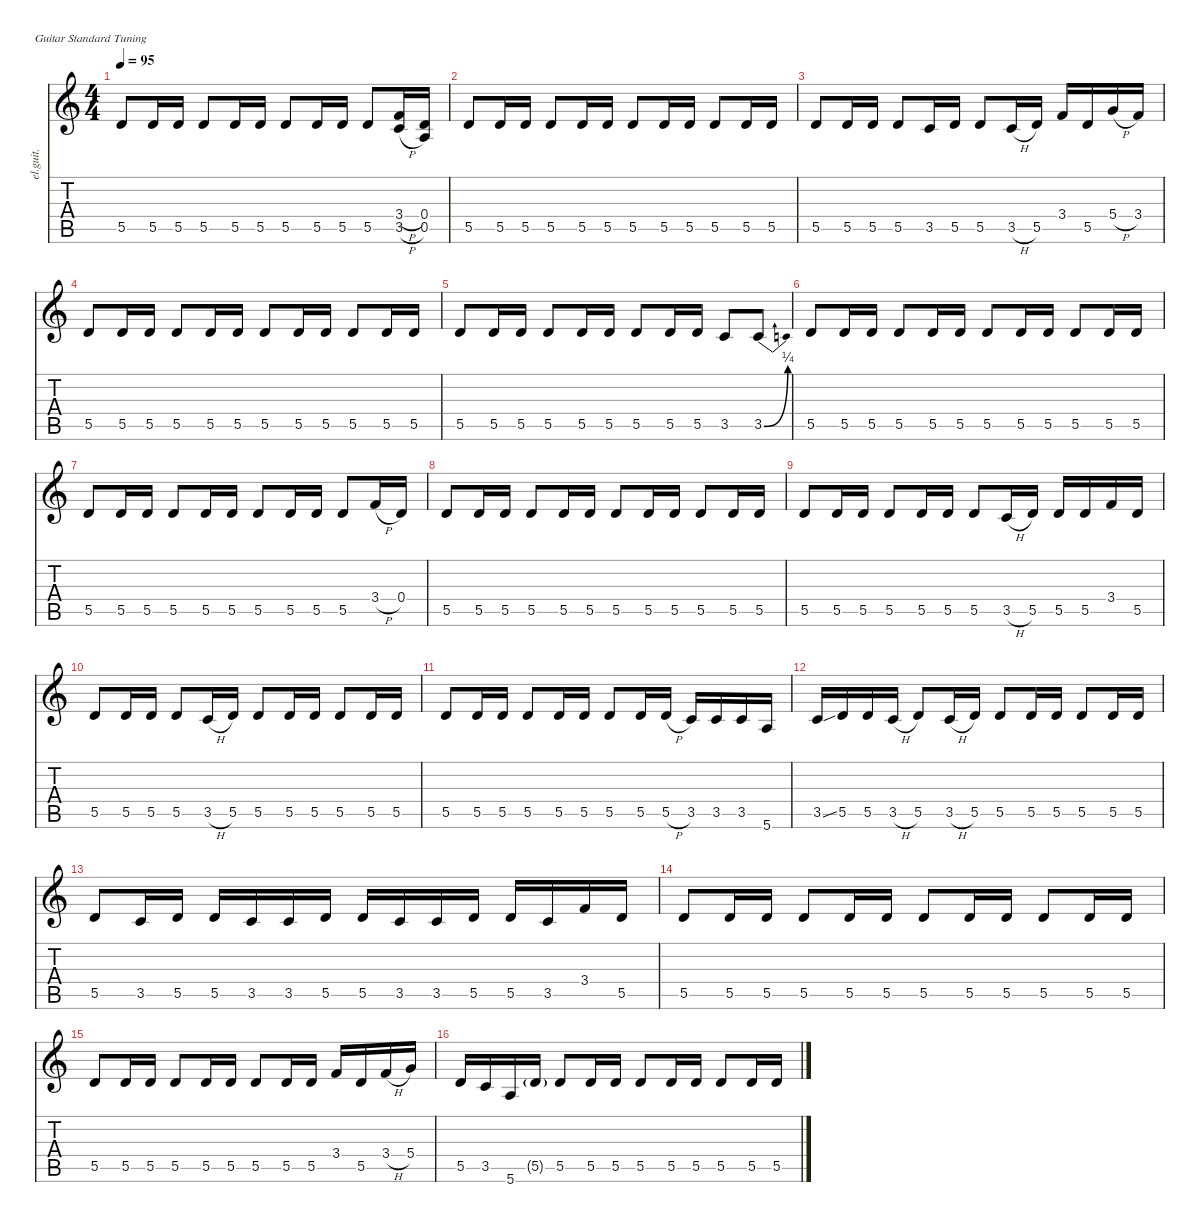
\defaultSystemsLayout 4
\hideDynamics
\bracketExtendMode nobrackets
\otherSystemsTrackNameOrientation horizontal
\track ("Guit I" "el.guit.") {instrument electricguitarclean}
\staff {score tabs}
\tuning (E4 B3 G3 D3 A2 E2)
\ts (4 4)
\tempo 95
\clef g2
\ks c
5.5.8{dy f beam Up} 5.5.16{beam Up} 5.5.16{beam Up} 5.5.8{beam Up} 5.5.16{beam Up} 5.5.16{beam Up} 5.5.8{beam Up} 5.5.16{beam Up} 5.5.16{beam Up} 5.5.8{beam Up} (3.4{h} 3.5{h}).16{beam Up} (0.4 0.5).16{beam Up} |
5.5.8{beam Up} 5.5.16{beam Up} 5.5.16{beam Up} 5.5.8{beam Up} 5.5.16{beam Up} 5.5.16{beam Up} 5.5.8{beam Up} 5.5.16{beam Up} 5.5.16{beam Up} 5.5.8{beam Up} 5.5.16{beam Up} 5.5.16{beam Up} |
5.5.8{beam Up} 5.5.16{beam Up} 5.5.16{beam Up} 5.5.8{beam Up} 3.5.16{beam Up} 5.5.16{beam Up} 5.5.8{beam Up} 3.5{h}.16{beam Up} 5.5.16{beam Up} 3.4.16{beam Up} 5.5.16{beam Up} 5.4{h}.16{beam Up} 3.4.16{beam Up} |
5.5.8{beam Up} 5.5.16{beam Up} 5.5.16{beam Up} 5.5.8{beam Up} 5.5.16{beam Up} 5.5.16{beam Up} 5.5.8{beam Up} 5.5.16{beam Up} 5.5.16{beam Up} 5.5.8{beam Up} 5.5.16{beam Up} 5.5.16{beam Up} |
5.5.8{beam Up} 5.5.16{beam Up} 5.5.16{beam Up} 5.5.8{beam Up} 5.5.16{beam Up} 5.5.16{beam Up} 5.5.8{beam Up} 5.5.16{beam Up} 5.5.16{beam Up} 3.5.8{beam Up} 3.5{be (bend 0 0 30 1)}.8{beam Up} |
5.5.8{beam Up} 5.5.16{beam Up} 5.5.16{beam Up} 5.5.8{beam Up} 5.5.16{beam Up} 5.5.16{beam Up} 5.5.8{beam Up} 5.5.16{beam Up} 5.5.16{beam Up} 5.5.8{beam Up} 5.5.16{beam Up} 5.5.16{beam Up} |
5.5.8{beam Up} 5.5.16{beam Up} 5.5.16{beam Up} 5.5.8{beam Up} 5.5.16{beam Up} 5.5.16{beam Up} 5.5.8{beam Up} 5.5.16{beam Up} 5.5.16{beam Up} 5.5.8{beam Up} 3.4{h}.16{beam Up} 0.4.16{beam Up} |
5.5.8{beam Up} 5.5.16{beam Up} 5.5.16{beam Up} 5.5.8{beam Up} 5.5.16{beam Up} 5.5.16{beam Up} 5.5.8{beam Up} 5.5.16{beam Up} 5.5.16{beam Up} 5.5.8{beam Up} 5.5.16{beam Up} 5.5.16{beam Up} |
5.5.8{beam Up} 5.5.16{beam Up} 5.5.16{beam Up} 5.5.8{beam Up} 5.5.16{beam Up} 5.5.16{beam Up} 5.5.8{beam Up} 3.5{h}.16{beam Up} 5.5.16{beam Up} 5.5.16{beam Up} 5.5.16{beam Up} 3.4.16{beam Up} 5.5.16{beam Up} |
5.5.8{beam Up} 5.5.16{beam Up} 5.5.16{beam Up} 5.5.8{beam Up} 3.5{h}.16{beam Up} 5.5.16{beam Up} 5.5.8{beam Up} 5.5.16{beam Up} 5.5.16{beam Up} 5.5.8{beam Up} 5.5.16{beam Up} 5.5.16{beam Up} |
5.5.8{beam Up} 5.5.16{beam Up} 5.5.16{beam Up} 5.5.8{beam Up} 5.5.16{beam Up} 5.5.16{beam Up} 5.5.8{beam Up} 5.5.16{beam Up} 5.5{h}.16{beam Up} 3.5.16{beam Up} 3.5.16{beam Up} 3.5.16{beam Up} 5.6.16{beam Up} |
3.5{ss}.16{beam Up} 5.5.16{beam Up} 5.5.16{beam Up} 3.5{h}.16{beam Up} 5.5.8{beam Up} 3.5{h}.16{beam Up} 5.5.16{beam Up} 5.5.8{beam Up} 5.5.16{beam Up} 5.5.16{beam Up} 5.5.8{beam Up} 5.5.16{beam Up} 5.5.16{beam Up} |
5.5.8{beam Up} 3.5.16{beam Up} 5.5.16{beam Up} 5.5.16{beam Up} 3.5.16{beam Up} 3.5.16{beam Up} 5.5.16{beam Up} 5.5.16{beam Up} 3.5.16{beam Up} 3.5.16{beam Up} 5.5.16{beam Up} 5.5.16{beam Up} 3.5.16{beam Up} 3.4.16{beam Up} 5.5.16{beam Up} |
5.5.8{beam Up} 5.5.16{beam Up} 5.5.16{beam Up} 5.5.8{beam Up} 5.5.16{beam Up} 5.5.16{beam Up} 5.5.8{beam Up} 5.5.16{beam Up} 5.5.16{beam Up} 5.5.8{beam Up} 5.5.16{beam Up} 5.5.16{beam Up} |
5.5.8{beam Up} 5.5.16{beam Up} 5.5.16{beam Up} 5.5.8{beam Up} 5.5.16{beam Up} 5.5.16{beam Up} 5.5.8{beam Up} 5.5.16{beam Up} 5.5.16{beam Up} 3.4.16{beam Up} 5.5.16{beam Up} 3.4{h}.16{beam Up} 5.4.16{beam Up} |
5.5.16{beam Up} 3.5.16{beam Up} 5.6.16{beam Up} 5.5{g}.16{beam Up} 5.5.8{beam Up} 5.5.16{beam Up} 5.5.16{beam Up} 5.5.8{beam Up} 5.5.16{beam Up} 5.5.16{beam Up} 5.5.8{beam Up} 5.5.16{beam Up} 5.5.16{beam Up}
